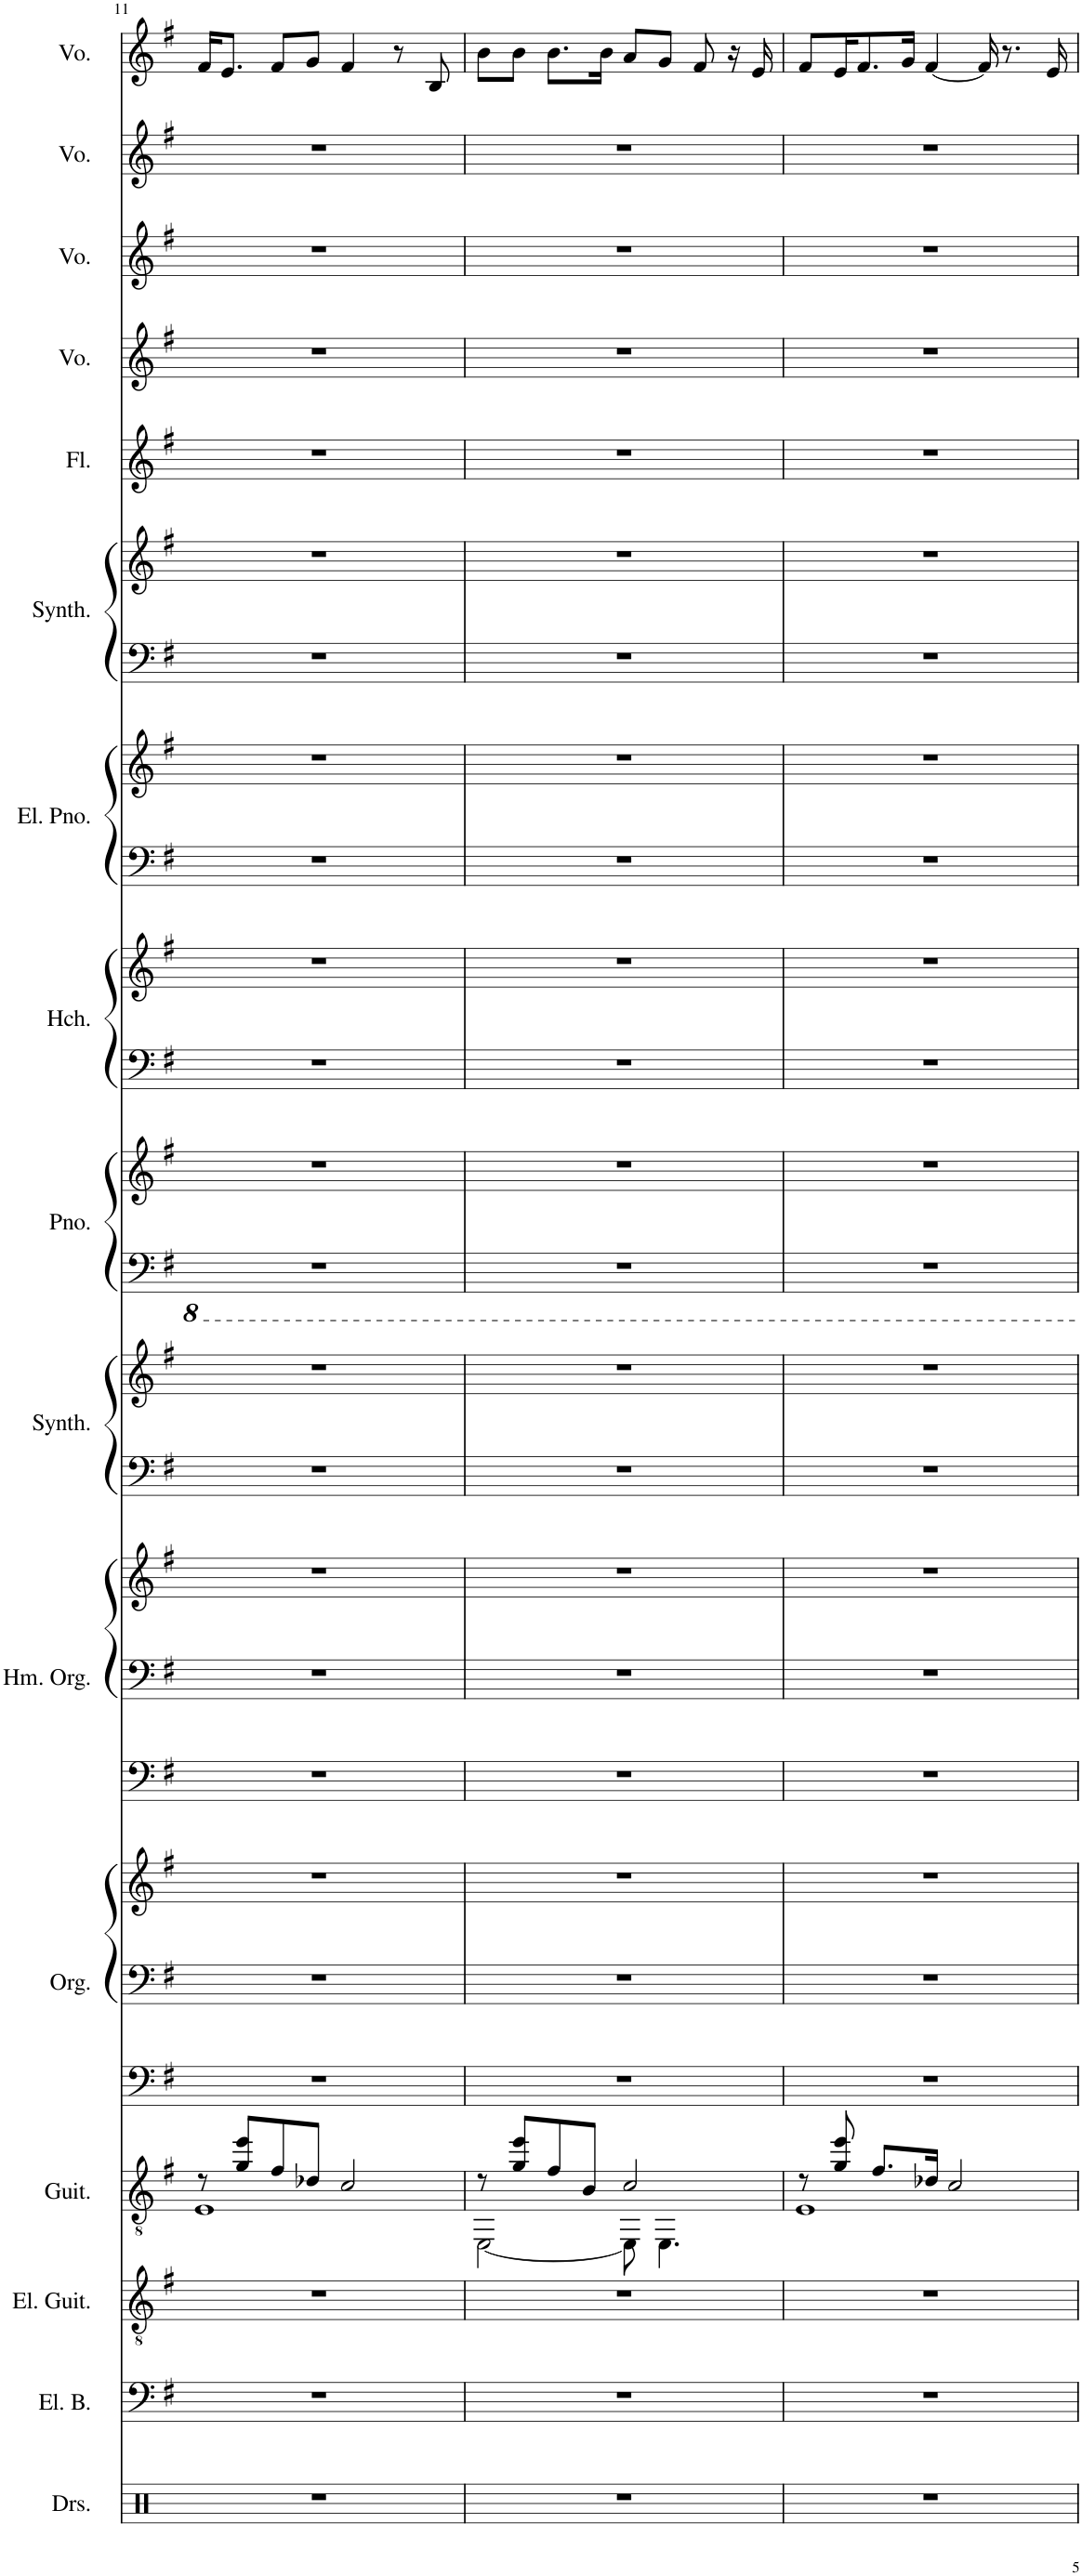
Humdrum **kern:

**kern	**kern	**kern	**kern	**kern	**kern	**kern	**kern	**kern	**kern	**kern	**kern	**kern	**kern	**kern	**kern	**kern	**kern	**kern	**kern	**kern	**kern	**kern	**kern	**kern
*part16	*part15	*part14	*part13	*part12	*part12	*part12	*part11	*part11	*part11	*part10	*part10	*part9	*part9	*part8	*part8	*part7	*part7	*part6	*part6	*part5	*part4	*part3	*part2	*part1
*staff25	*staff24	*staff23	*staff22	*staff21	*staff20	*staff19	*staff18	*staff17	*staff16	*staff15	*staff14	*staff13	*staff12	*staff11	*staff10	*staff9	*staff8	*staff7	*staff6	*staff5	*staff4	*staff3	*staff2	*staff1
*I"Drumset	*I"Electric Bass	*I"Electric Guitar	*I"Acoustic Guitar	*I"Organ	*	*	*I"Hammond Organ	*	*	*I"Sine Synthesizer	*	*I"Piano	*	*I"Harpsichord	*	*I"Electric Piano	*	*I"String Synthesizer	*	*I"Flute	*I"Voice	*I"Voice	*I"Voice	*I"Voice
*I'Drs.	*I'El. B.	*I'El. Guit.	*I'Guit.	*I'Org.	*	*	*I'Hm. Org.	*	*	*I'Synth.	*	*I'Pno.	*	*I'Hch.	*	*I'El. Pno.	*	*I'Synth.	*	*I'Fl.	*I'Vo.	*I'Vo.	*I'Vo.	*I'Vo.
!!LO:PB:g=z
*clefX	*clefF4	*clefGv2	*clefGv2	*clefF4	*clefF4	*clefG2	*clefF4	*clefF4	*clefG2	*clefF4	*clefG2	*clefF4	*clefG2	*clefF4	*clefG2	*clefF4	*clefG2	*clefF4	*clefG2	*clefG2	*clefG2	*clefG2	*clefG2	*clefG2
*	*Trd7c12	*	*	*	*	*	*	*	*	*	*	*	*	*	*	*	*	*	*	*	*	*	*	*
*k[]	*k[f#]	*k[f#]	*k[f#]	*k[f#]	*k[f#]	*k[f#]	*k[f#]	*k[f#]	*k[f#]	*k[f#]	*k[f#]	*k[f#]	*k[f#]	*k[f#]	*k[f#]	*k[f#]	*k[f#]	*k[f#]	*k[f#]	*k[f#]	*k[f#]	*k[f#]	*k[f#]	*k[f#]
*M4/4	*M4/4	*M4/4	*M4/4	*M4/4	*M4/4	*M4/4	*M4/4	*M4/4	*M4/4	*M4/4	*M4/4	*M4/4	*M4/4	*M4/4	*M4/4	*M4/4	*M4/4	*M4/4	*M4/4	*M4/4	*M4/4	*M4/4	*M4/4	*M4/4
=11	=11	=11	=11	=11	=11	=11	=11	=11	=11	=11	=11	=11	=11	=11	=11	=11	=11	=11	=11	=11	=11	=11	=11	=11
*	*	*	*^	*	*	*	*	*	*	*	*	*	*	*	*	*	*	*	*	*	*	*	*	*
1r	1r	1r	8r	1E	1r	1r	1r	1r	1r	1r	1r	1r	1r	1r	1r	1r	1r	1r	1r	1r	1r	1r	1r	1r	16f#/KL
.	.	.	.	.	.	.	.	.	.	.	.	.	.	.	.	.	.	.	.	.	.	.	.	.	8.e/J
.	.	.	8g/ 8ee/L	.	.	.	.	.	.	.	.	.	.	.	.	.	.	.	.	.	.	.	.	.	.
.	.	.	8f#/	.	.	.	.	.	.	.	.	.	.	.	.	.	.	.	.	.	.	.	.	.	8f#/L
.	.	.	8d-X/J	.	.	.	.	.	.	.	.	.	.	.	.	.	.	.	.	.	.	.	.	.	8g/J
.	.	.	2c/	.	.	.	.	.	.	.	.	.	.	.	.	.	.	.	.	.	.	.	.	.	4f#/
.	.	.	.	.	.	.	.	.	.	.	.	.	.	.	.	.	.	.	.	.	.	.	.	.	8r
.	.	.	.	.	.	.	.	.	.	.	.	.	.	.	.	.	.	.	.	.	.	.	.	.	8B/
=12	=12	=12	=12	=12	=12	=12	=12	=12	=12	=12	=12	=12	=12	=12	=12	=12	=12	=12	=12	=12	=12	=12	=12	=12	=12
1r	1r	1r	8r	[2EE\	1r	1r	1r	1r	1r	1r	1r	1r	1r	1r	1r	1r	1r	1r	1r	1r	1r	1r	1r	1r	8b\L
.	.	.	8g/ 8ee/L	.	.	.	.	.	.	.	.	.	.	.	.	.	.	.	.	.	.	.	.	.	8b\J
.	.	.	8f#/	.	.	.	.	.	.	.	.	.	.	.	.	.	.	.	.	.	.	.	.	.	8.b\L
.	.	.	8B/J	.	.	.	.	.	.	.	.	.	.	.	.	.	.	.	.	.	.	.	.	.	.
.	.	.	.	.	.	.	.	.	.	.	.	.	.	.	.	.	.	.	.	.	.	.	.	.	16b\Jk
.	.	.	2c/	8EE\]	.	.	.	.	.	.	.	.	.	.	.	.	.	.	.	.	.	.	.	.	8a/L
.	.	.	.	4.EE\	.	.	.	.	.	.	.	.	.	.	.	.	.	.	.	.	.	.	.	.	8g/J
.	.	.	.	.	.	.	.	.	.	.	.	.	.	.	.	.	.	.	.	.	.	.	.	.	8f#/
.	.	.	.	.	.	.	.	.	.	.	.	.	.	.	.	.	.	.	.	.	.	.	.	.	16r
.	.	.	.	.	.	.	.	.	.	.	.	.	.	.	.	.	.	.	.	.	.	.	.	.	16e/
=13	=13	=13	=13	=13	=13	=13	=13	=13	=13	=13	=13	=13	=13	=13	=13	=13	=13	=13	=13	=13	=13	=13	=13	=13	=13
1r	1r	1r	8r	1E	1r	1r	1r	1r	1r	1r	1r	1r	1r	1r	1r	1r	1r	1r	1r	1r	1r	1r	1r	1r	8f#/L
.	.	.	8g/ 8ee/	.	.	.	.	.	.	.	.	.	.	.	.	.	.	.	.	.	.	.	.	.	16e/K
.	.	.	.	.	.	.	.	.	.	.	.	.	.	.	.	.	.	.	.	.	.	.	.	.	8.f#/
.	.	.	8.f#/L	.	.	.	.	.	.	.	.	.	.	.	.	.	.	.	.	.	.	.	.	.	.
.	.	.	.	.	.	.	.	.	.	.	.	.	.	.	.	.	.	.	.	.	.	.	.	.	16g/Jk
.	.	.	16d-X/Jk	.	.	.	.	.	.	.	.	.	.	.	.	.	.	.	.	.	.	.	.	.	[4f#/
.	.	.	2c/	.	.	.	.	.	.	.	.	.	.	.	.	.	.	.	.	.	.	.	.	.	.
.	.	.	.	.	.	.	.	.	.	.	.	.	.	.	.	.	.	.	.	.	.	.	.	.	16f#/]
.	.	.	.	.	.	.	.	.	.	.	.	.	.	.	.	.	.	.	.	.	.	.	.	.	8.r
.	.	.	.	.	.	.	.	.	.	.	.	.	.	.	.	.	.	.	.	.	.	.	.	.	16e/
*	*	*	*v	*v	*	*	*	*	*	*	*	*	*	*	*	*	*	*	*	*	*	*	*	*	*
=	=	=	=	=	=	=	=	=	=	=	=	=	=	=	=	=	=	=	=	=	=	=	=	=
*-	*-	*-	*-	*-	*-	*-	*-	*-	*-	*-	*-	*-	*-	*-	*-	*-	*-	*-	*-	*-	*-	*-	*-	*-
